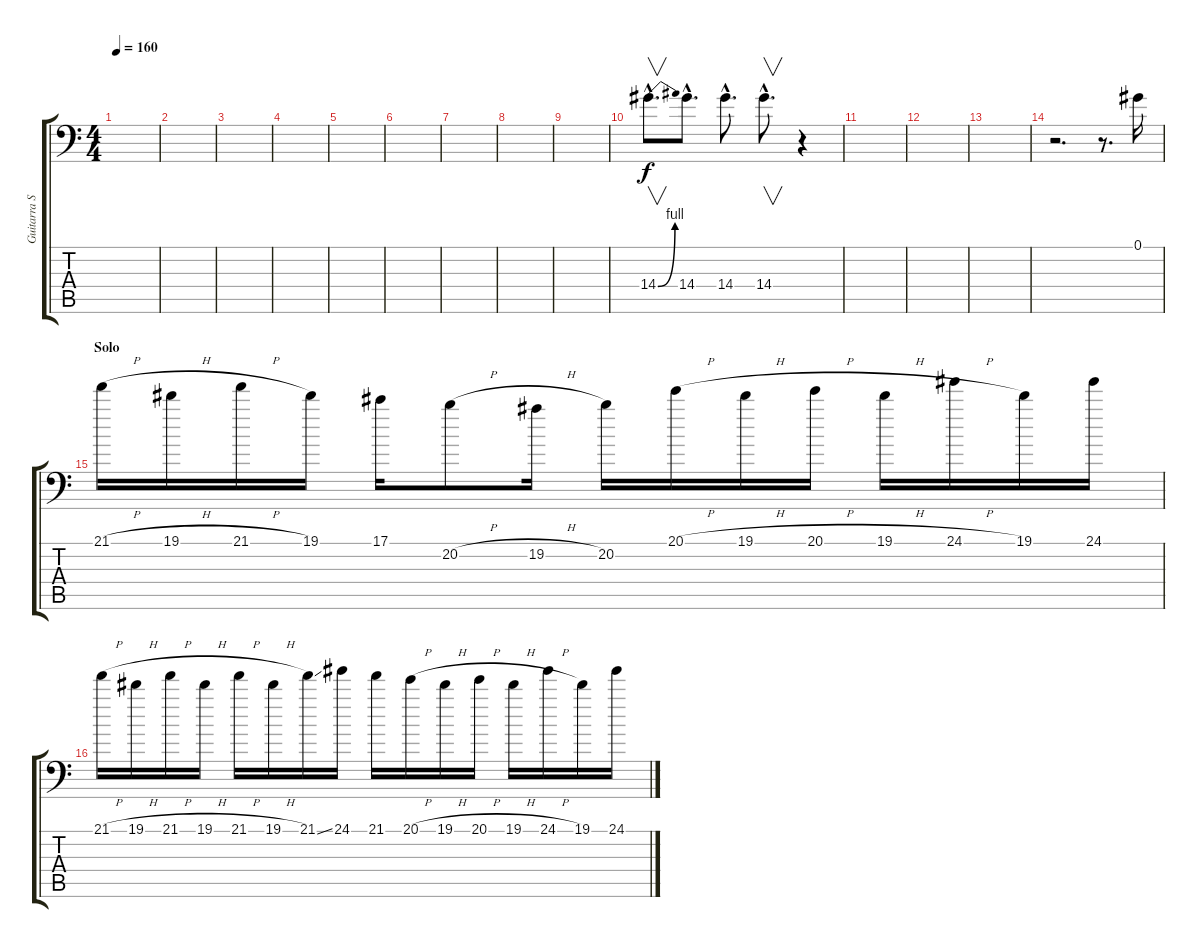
\track ("Guitarra Solo" "Guitarra S") {instrument overdrivenguitar}
\staff {score tabs}
\tuning (Ab3 Eb3 B2 Gb2 Db2 Ab1) {hide}
\ts (4 4)
\tempo 160
\clef f4
\ks c
|
|
|
|
|
|
|
|
|
14.4{be (bend 0 0 60 4) hac}.8{v d} 14.4{hac}.8{d} 14.4{hac}.8{d} 14.4{hac}.8{v d} r.4 |
|
|
|
r.2{d} r.8{d} 0.1.16 |
\section ("" "Solo")
21.1{h}.16 19.1{h}.16 21.1{h}.16 19.1.16 17.1.16 20.2{h}.8 19.2{h}.16 20.2.16 20.1{h}.16 19.1{h}.16 20.1{h}.16 19.1{h}.16 24.1{h}.16 19.1.16 24.1.16 |
21.1{h}.16 19.1{h}.16 21.1{h}.16 19.1{h}.16 21.1{h}.16 19.1{h}.16 21.1{ss}.16 24.1.16 21.1.16 20.1{h}.16 19.1{h}.16 20.1{h}.16 19.1{h}.16 24.1{h}.16 19.1.16 24.1.16
